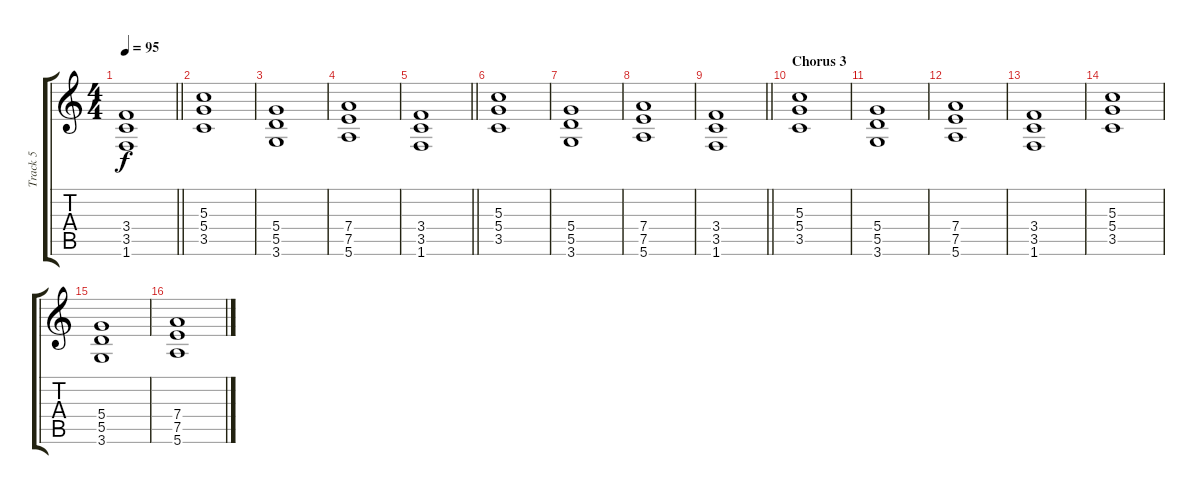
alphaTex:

\track ("Track 5" "Track 5") {instrument distortionguitar}
\staff {score tabs}
\tuning (E4 B3 G3 D3 A2 E2) {hide}
\ts (4 4)
\tempo 95
\clef g2
\barLineRight lightlight
\ks c
(3.4 3.5 1.6).1{dy f} |
(5.3 5.4 3.5).1 |
(5.4 5.5 3.6).1 |
(7.4 7.5 5.6).1 |
\barLineRight lightlight
(3.4 3.5 1.6).1 |
(5.3 5.4 3.5).1 |
(5.4 5.5 3.6).1 |
(7.4 7.5 5.6).1 |
\barLineRight lightlight
(3.4 3.5 1.6).1 |
\section ("" "Chorus 3")
(5.3 5.4 3.5).1 |
(5.4 5.5 3.6).1 |
(7.4 7.5 5.6).1 |
(3.4 3.5 1.6).1 |
(5.3 5.4 3.5).1 |
(5.4 5.5 3.6).1 |
(7.4 7.5 5.6).1
